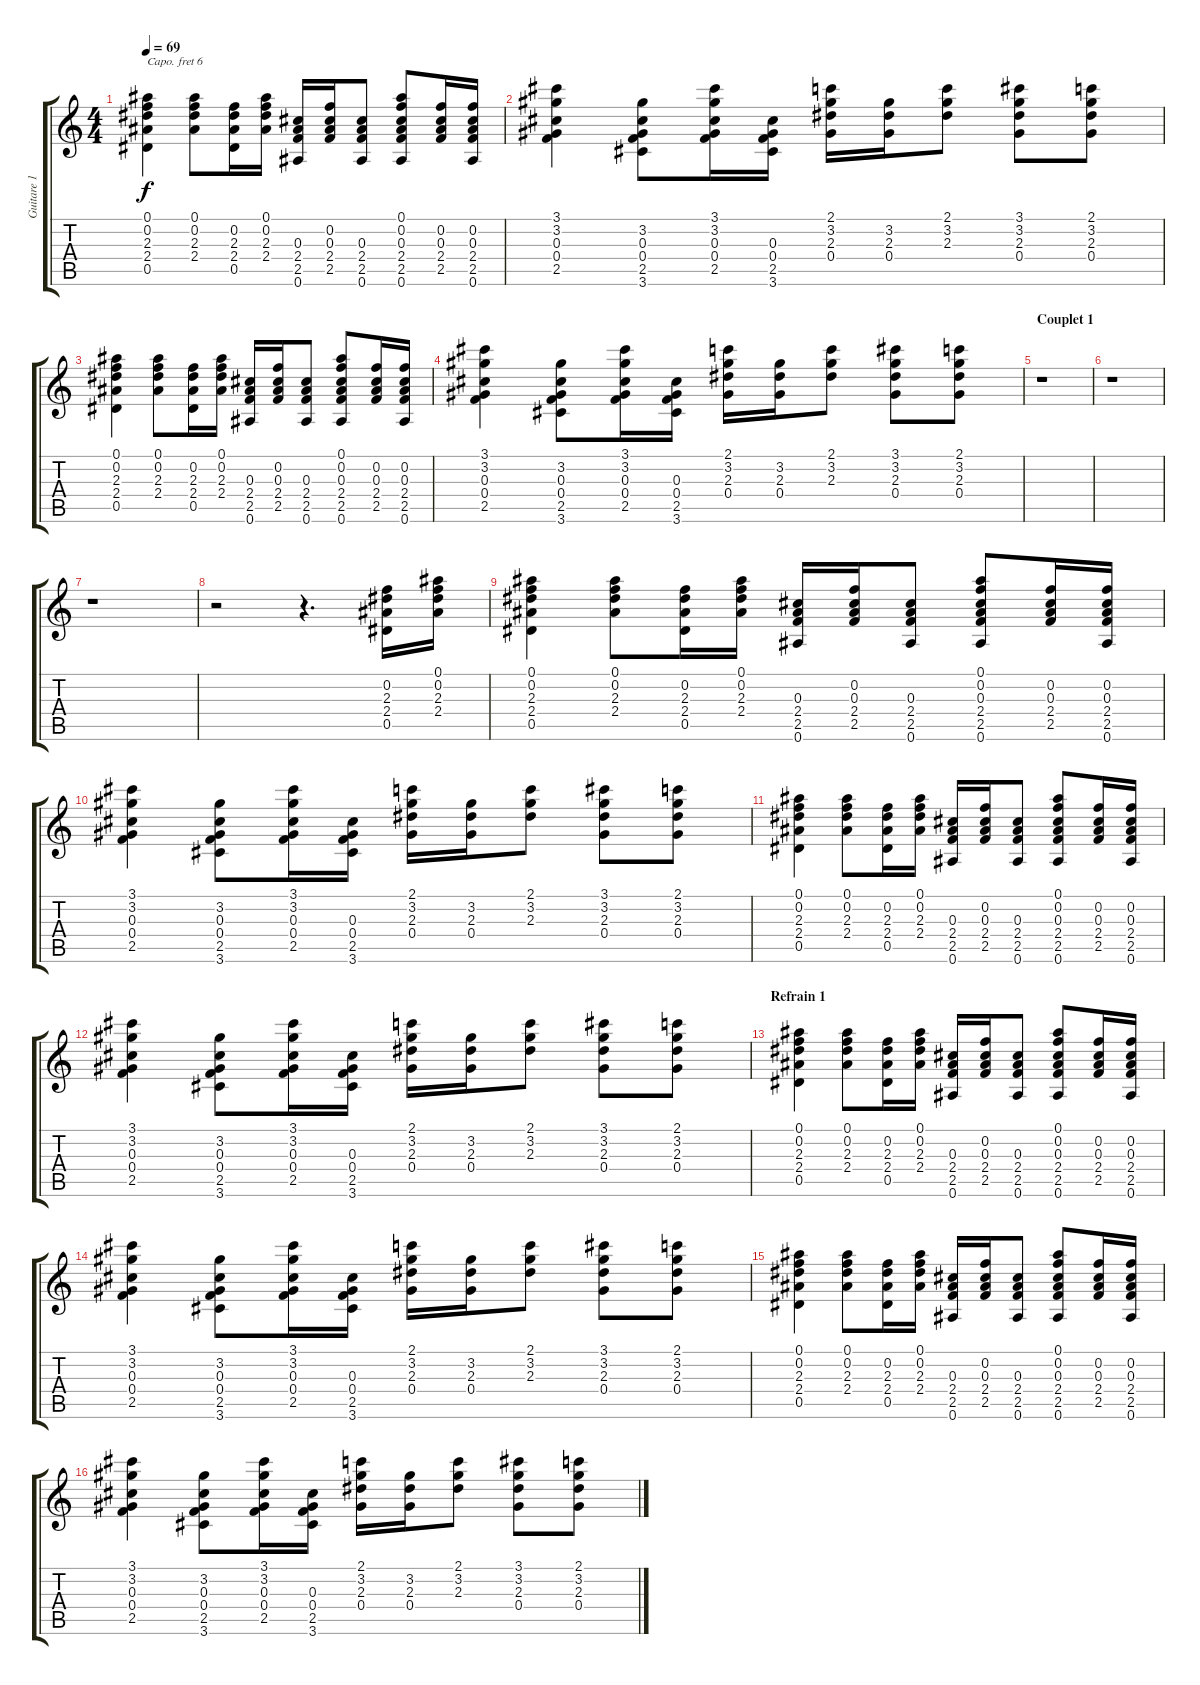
\track ("Guitare 1" "Guitare 1") {instrument acousticguitarsteel}
\staff {score tabs}
\capo 6
\tuning (E4 B3 G3 D3 A2 E2) {hide}
\ts (4 4)
\tempo 69
\clef g2
\ks c
(0.1 0.2 2.3 2.4 0.5).4{dy f instrument acousticguitarsteel} (0.1 0.2 2.3 2.4).8 (0.2 2.3 2.4 0.5).16 (0.1 0.2 2.3 2.4).16 (0.3 2.4 2.5 0.6).16 (0.2 0.3 2.4 2.5).16 (0.3 2.4 2.5 0.6).8 (0.1 0.2 0.3 2.4 2.5 0.6).8 (0.2 0.3 2.4 2.5).16 (0.2 0.3 2.4 2.5 0.6).16 |
(3.1 3.2 0.3 0.4 2.5).4 (3.2 0.3 0.4 2.5 3.6).8 (3.1 3.2 0.3 0.4 2.5).16 (0.3 0.4 2.5 3.6).16 (2.1 3.2 2.3 0.4).16 (3.2 2.3 0.4).16 (2.1 3.2 2.3).8 (3.1 3.2 2.3 0.4).8 (2.1 3.2 2.3 0.4).8 |
(0.1 0.2 2.3 2.4 0.5).4 (0.1 0.2 2.3 2.4).8 (0.2 2.3 2.4 0.5).16 (0.1 0.2 2.3 2.4).16 (0.3 2.4 2.5 0.6).16 (0.2 0.3 2.4 2.5).16 (0.3 2.4 2.5 0.6).8 (0.1 0.2 0.3 2.4 2.5 0.6).8 (0.2 0.3 2.4 2.5).16 (0.2 0.3 2.4 2.5 0.6).16 |
(3.1 3.2 0.3 0.4 2.5).4 (3.2 0.3 0.4 2.5 3.6).8 (3.1 3.2 0.3 0.4 2.5).16 (0.3 0.4 2.5 3.6).16 (2.1 3.2 2.3 0.4).16 (3.2 2.3 0.4).16 (2.1 3.2 2.3).8 (3.1 3.2 2.3 0.4).8 (2.1 3.2 2.3 0.4).8 |
\section ("" "Couplet 1")
r.1 |
r.1 |
r.1 |
r.2 r.4{d} (0.2 2.3 2.4 0.5).16 (0.1 0.2 2.3 2.4).16 |
(0.1 0.2 2.3 2.4 0.5).4 (0.1 0.2 2.3 2.4).8 (0.2 2.3 2.4 0.5).16 (0.1 0.2 2.3 2.4).16 (0.3 2.4 2.5 0.6).16 (0.2 0.3 2.4 2.5).16 (0.3 2.4 2.5 0.6).8 (0.1 0.2 0.3 2.4 2.5 0.6).8 (0.2 0.3 2.4 2.5).16 (0.2 0.3 2.4 2.5 0.6).16 |
(3.1 3.2 0.3 0.4 2.5).4 (3.2 0.3 0.4 2.5 3.6).8 (3.1 3.2 0.3 0.4 2.5).16 (0.3 0.4 2.5 3.6).16 (2.1 3.2 2.3 0.4).16 (3.2 2.3 0.4).16 (2.1 3.2 2.3).8 (3.1 3.2 2.3 0.4).8 (2.1 3.2 2.3 0.4).8 |
(0.1 0.2 2.3 2.4 0.5).4 (0.1 0.2 2.3 2.4).8 (0.2 2.3 2.4 0.5).16 (0.1 0.2 2.3 2.4).16 (0.3 2.4 2.5 0.6).16 (0.2 0.3 2.4 2.5).16 (0.3 2.4 2.5 0.6).8 (0.1 0.2 0.3 2.4 2.5 0.6).8 (0.2 0.3 2.4 2.5).16 (0.2 0.3 2.4 2.5 0.6).16 |
(3.1 3.2 0.3 0.4 2.5).4 (3.2 0.3 0.4 2.5 3.6).8 (3.1 3.2 0.3 0.4 2.5).16 (0.3 0.4 2.5 3.6).16 (2.1 3.2 2.3 0.4).16 (3.2 2.3 0.4).16 (2.1 3.2 2.3).8 (3.1 3.2 2.3 0.4).8 (2.1 3.2 2.3 0.4).8 |
\section ("" "Refrain 1")
(0.1 0.2 2.3 2.4 0.5).4 (0.1 0.2 2.3 2.4).8 (0.2 2.3 2.4 0.5).16 (0.1 0.2 2.3 2.4).16 (0.3 2.4 2.5 0.6).16 (0.2 0.3 2.4 2.5).16 (0.3 2.4 2.5 0.6).8 (0.1 0.2 0.3 2.4 2.5 0.6).8 (0.2 0.3 2.4 2.5).16 (0.2 0.3 2.4 2.5 0.6).16 |
(3.1 3.2 0.3 0.4 2.5).4 (3.2 0.3 0.4 2.5 3.6).8 (3.1 3.2 0.3 0.4 2.5).16 (0.3 0.4 2.5 3.6).16 (2.1 3.2 2.3 0.4).16 (3.2 2.3 0.4).16 (2.1 3.2 2.3).8 (3.1 3.2 2.3 0.4).8 (2.1 3.2 2.3 0.4).8 |
(0.1 0.2 2.3 2.4 0.5).4 (0.1 0.2 2.3 2.4).8 (0.2 2.3 2.4 0.5).16 (0.1 0.2 2.3 2.4).16 (0.3 2.4 2.5 0.6).16 (0.2 0.3 2.4 2.5).16 (0.3 2.4 2.5 0.6).8 (0.1 0.2 0.3 2.4 2.5 0.6).8 (0.2 0.3 2.4 2.5).16 (0.2 0.3 2.4 2.5 0.6).16 |
(3.1 3.2 0.3 0.4 2.5).4 (3.2 0.3 0.4 2.5 3.6).8 (3.1 3.2 0.3 0.4 2.5).16 (0.3 0.4 2.5 3.6).16 (2.1 3.2 2.3 0.4).16 (3.2 2.3 0.4).16 (2.1 3.2 2.3).8 (3.1 3.2 2.3 0.4).8 (2.1 3.2 2.3 0.4).8
